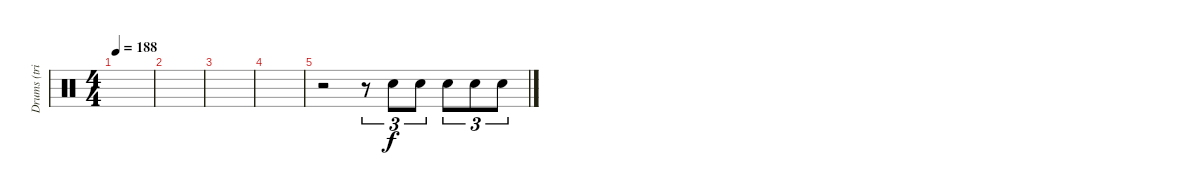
\track ("Drums (triplet)" "Drums (tri") {instrument percussion}
\staff {score}
\articulation defaults
\ts (4 4)
\tempo 188
\clef neutral
\ks c
|
|
|
|
r.2 r.8{tu (3 2)} "Electric Snare (hit)".8{tu (3 2)} "Electric Snare (hit)".8{tu (3 2)} "Electric Snare (hit)".8{tu (3 2)} "Electric Snare (hit)".8{tu (3 2)} "Electric Snare (hit)".8{tu (3 2)}
